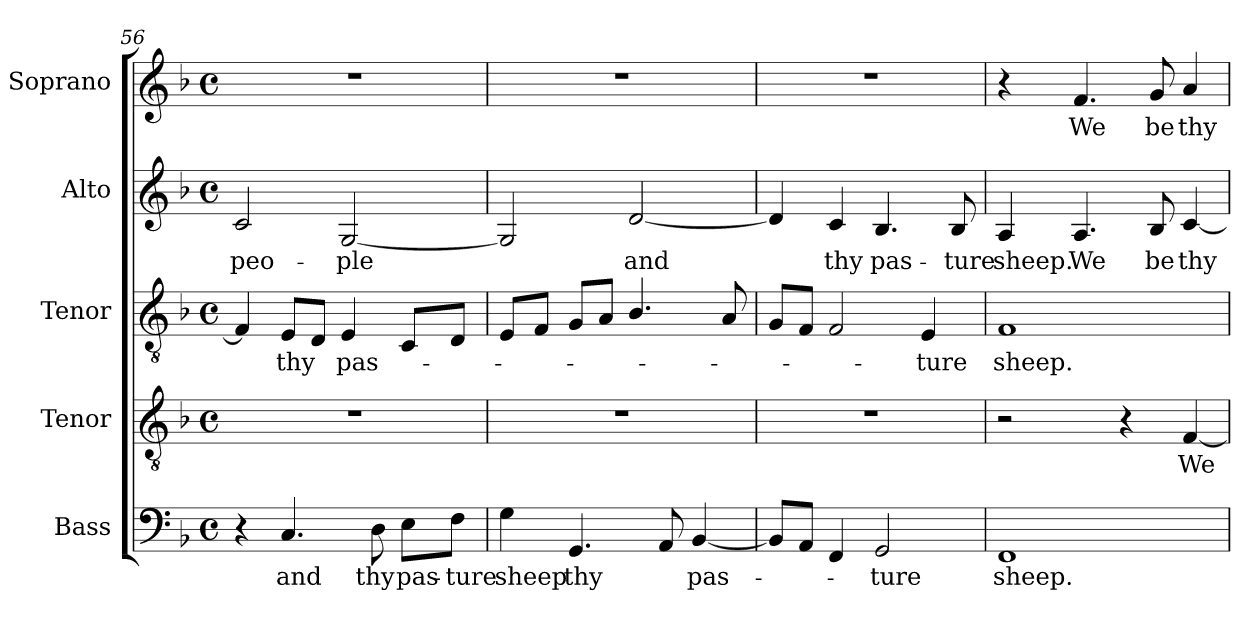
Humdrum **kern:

**kern	**text	**kern	**text	**kern	**text	**kern	**text	**kern	**text
*part5	*part5	*part4	*part4	*part3	*part3	*part2	*part2	*part1	*part1
*staff5	*staff5	*staff4	*staff4	*staff3	*staff3	*staff2	*staff2	*staff1	*staff1
*I"Bass	*	*I"Tenor	*	*I"Tenor	*	*I"Alto	*	*I"Soprano	*
*I'B.	*	*I'T.	*	*I'T.	*	*I'A.	*	*I'S.	*
!!LO:LB:g=z
*clefF4	*	*clefGv2	*	*clefGv2	*	*clefG2	*	*clefG2	*
*	*	*ITrd7c12	*	*ITrd7c12	*	*	*	*	*
*k[b-]	*	*k[b-]	*	*k[b-]	*	*k[b-]	*	*k[b-]	*
*F:	*	*F:	*	*F:	*	*F:	*	*F:	*
*M4/4	*	*M4/4	*	*M4/4	*	*M4/4	*	*M4/4	*
*met(c)	*	*met(c)	*	*met(c)	*	*met(c)	*	*met(c)	*
=56	=56	=56	=56	=56	=56	=56	=56	=56	=56
!	!	!	!	!	!	!	!LO:LY:b:color=#000000	!	!
4r	.	1r	.	4FFi/]	.	2ci/	peo-	1r	.
!	!LO:LY:b:color=#000000	!	!	!	!	!	!	!	!
!	!	!	!	!	!LO:LY:b:color=#000000	!	!	!	!
4.Ci/	and	.	.	8EEi/L	thy	.	.	.	.
.	.	.	.	8DDi/J	.	.	.	.	.
!	!	!	!	!	!LO:LY:b:color=#000000	!	!	!	!
!	!	!	!	!	!	!	!LO:LY:b:color=#000000	!	!
.	.	.	.	4EEi/	pas-	[2Gi/	-ple	.	.
!	!LO:LY:b:color=#000000	!	!	!	!	!	!	!	!
8Di\	thy	.	.	.	.	.	.	.	.
!	!LO:LY:b:color=#000000	!	!	!	!	!	!	!	!
8Ei\L	pas-	.	.	8CCi/L	.	.	.	.	.
!	!LO:LY:b:color=#000000	!	!	!	!	!	!	!	!
8Fi\J	-ture	.	.	8DDi/J	.	.	.	.	.
=57	=57	=57	=57	=57	=57	=57	=57	=57	=57
!	!LO:LY:b:color=#000000	!	!	!	!	!	!	!	!
4Gi\	sheep	1r	.	8EEi/L	.	2Gi/]	.	1r	.
.	.	.	.	8FFi/J	.	.	.	.	.
!	!LO:LY:b:color=#000000	!	!	!	!	!	!	!	!
4.GGi/	thy	.	.	8GGi/L	.	.	.	.	.
.	.	.	.	8AAi/J	.	.	.	.	.
!	!	!	!	!	!	!	!LO:LY:b:color=#000000	!	!
.	.	.	.	4.BB-i/	.	[2di/	and	.	.
8AAi/	.	.	.	.	.	.	.	.	.
!	!LO:LY:b:color=#000000	!	!	!	!	!	!	!	!
[4BB-i/	pas-	.	.	.	.	.	.	.	.
.	.	.	.	8AAi/	.	.	.	.	.
=58	=58	=58	=58	=58	=58	=58	=58	=58	=58
8BB-i/L]	.	1r	.	8GGi/L	.	4di/]	.	1r	.
8AAi/J	.	.	.	8FFi/J	.	.	.	.	.
!	!	!	!	!	!	!	!LO:LY:b:color=#000000	!	!
4FFi/	.	.	.	2FFi/	.	4ci/	thy	.	.
!	!LO:LY:b:color=#000000	!	!	!	!	!	!	!	!
!	!	!	!	!	!	!	!LO:LY:b:color=#000000	!	!
2GGi/	-ture	.	.	.	.	4.B-i/	pas-	.	.
!	!	!	!	!	!LO:LY:b:color=#000000	!	!	!	!
.	.	.	.	4EEi/	-ture	.	.	.	.
!	!	!	!	!	!	!	!LO:LY:b:color=#000000	!	!
.	.	.	.	.	.	8B-i/	-ture	.	.
=59	=59	=59	=59	=59	=59	=59	=59	=59	=59
!	!LO:LY:b:color=#000000	!	!	!	!	!	!	!	!
!	!	!	!	!	!LO:LY:b:color=#000000	!	!	!	!
!	!	!	!	!	!	!	!LO:LY:b:color=#000000	!	!
1FFi	sheep.	2r	.	1FFi	sheep.	4Ai/	sheep.	4r	.
!	!	!	!	!	!	!	!LO:LY:b:color=#000000	!	!
!	!	!	!	!	!	!	!	!	!LO:LY:b:color=#000000
.	.	.	.	.	.	4.Ai/	We	4.fi/	We
.	.	4r	.	.	.	.	.	.	.
!	!	!	!	!	!	!	!LO:LY:b:color=#000000	!	!
!	!	!	!	!	!	!	!	!	!LO:LY:b:color=#000000
.	.	.	.	.	.	8B-i/	be	8gi/	be
!	!	!	!LO:LY:b:color=#000000	!	!	!	!	!	!
!	!	!	!	!	!	!	!LO:LY:b:color=#000000	!	!
!	!	!	!	!	!	!	!	!	!LO:LY:b:color=#000000
.	.	[4FFi/	We	.	.	[4ci/	thy	4ai/	thy
=	=	=	=	=	=	=	=	=	=
*-	*-	*-	*-	*-	*-	*-	*-	*-	*-
